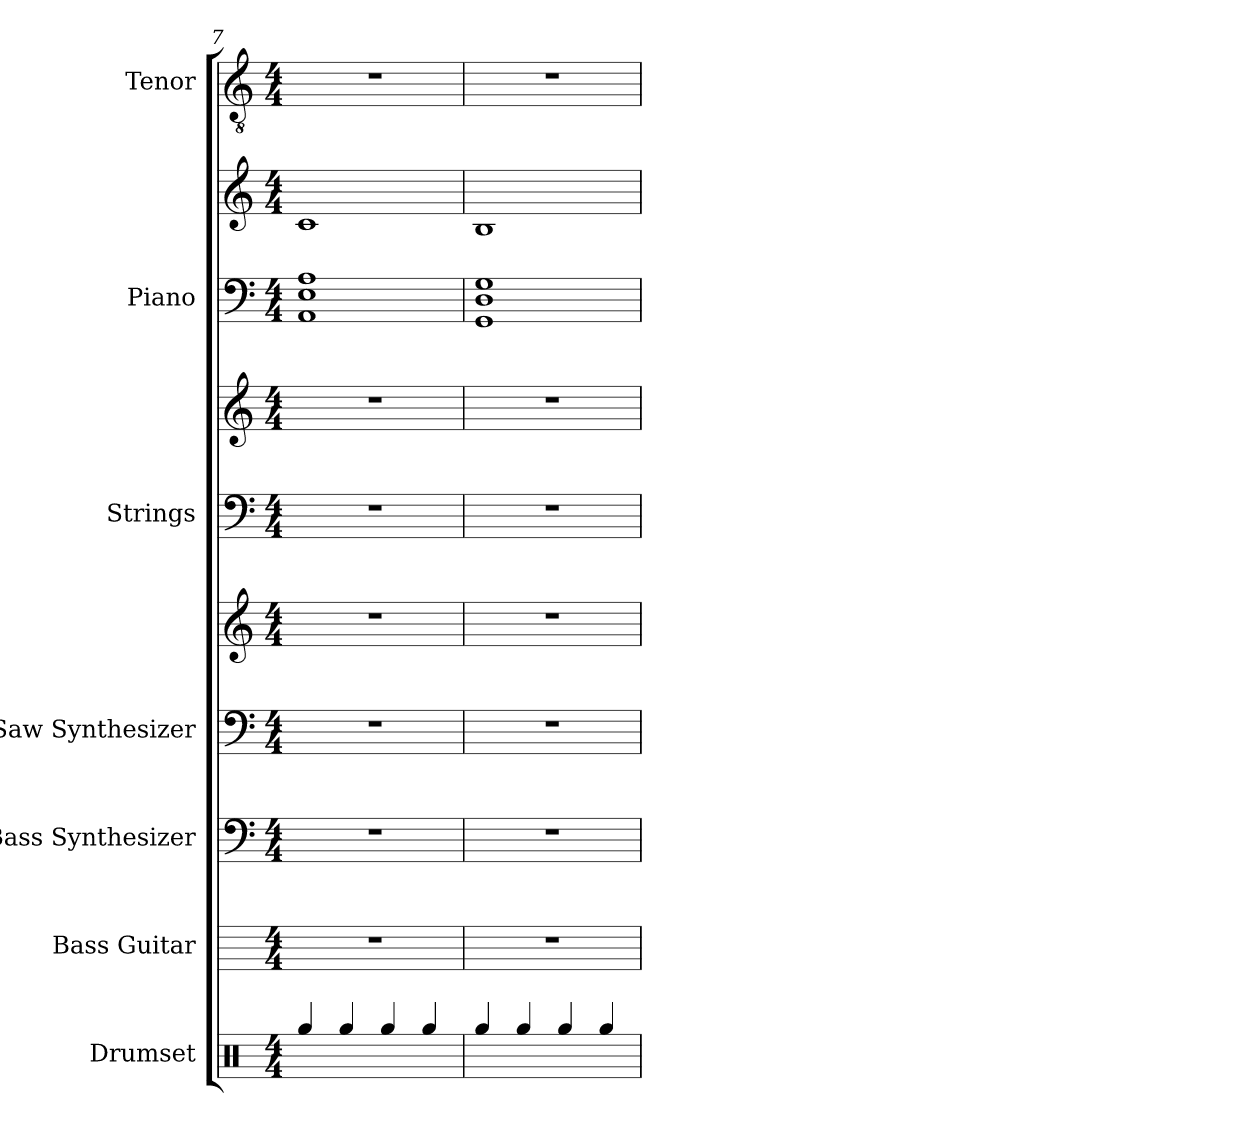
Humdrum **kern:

**kern	**kern	**kern	**kern	**kern	**kern	**kern	**kern	**kern	**kern
*part7	*part6	*part5	*part4	*part4	*part3	*part3	*part2	*part2	*part1
*staff10	*staff9	*staff8	*staff7	*staff6	*staff5	*staff4	*staff3	*staff2	*staff1
*I"Drumset	*I"Bass Guitar	*I"Bass Synthesizer	*I"Saw Synthesizer	*	*I"Strings	*	*I"Piano	*	*I"Tenor
*I'D. Set	*I'B. Guit.	*I'Synth.	*I'Synth.	*	*I'St.	*	*I'Pno.	*	*I'T.
*clefX	*	*clefF4	*clefF4	*clefG2	*clefF4	*clefG2	*clefF4	*clefG2	*clefGv2
*	*ITrd7c12	*	*	*	*	*	*	*	*
*k[]	*k[]	*k[]	*k[]	*k[]	*k[]	*k[]	*k[]	*k[]	*k[]
*M4/4	*M4/4	*M4/4	*M4/4	*M4/4	*M4/4	*M4/4	*M4/4	*M4/4	*M4/4
=7	=7	=7	=7	=7	=7	=7	=7	=7	=7
4Rgg/	1r	1r	1r	1r	1r	1r	1AA 1E 1A	1c	1r
4Rgg/	.	.	.	.	.	.	.	.	.
4Rgg/	.	.	.	.	.	.	.	.	.
4Rgg/	.	.	.	.	.	.	.	.	.
=8	=8	=8	=8	=8	=8	=8	=8	=8	=8
4Rgg/	1r	1r	1r	1r	1r	1r	1GG 1D 1G	1B	1r
4Rgg/	.	.	.	.	.	.	.	.	.
4Rgg/	.	.	.	.	.	.	.	.	.
4Rgg/	.	.	.	.	.	.	.	.	.
=	=	=	=	=	=	=	=	=	=
*-	*-	*-	*-	*-	*-	*-	*-	*-	*-
